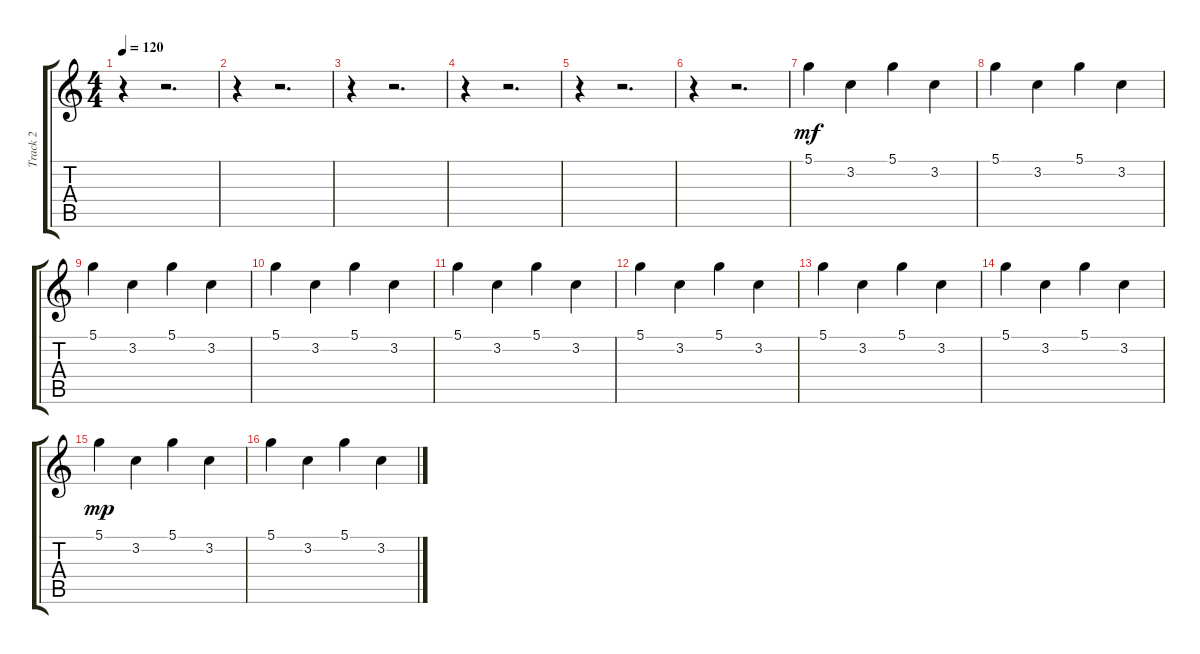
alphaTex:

\track ("Track 2" "Track 2") {instrument acousticguitarsteel}
\staff {score tabs}
\tuning (D4 A3 F3 C3 G2 C2) {hide}
\ts (4 4)
\tempo 120
\clef g2
\ks c
r.4{dy mf} r.2{d} |
r.4 r.2{d} |
r.4 r.2{d} |
r.4 r.2{d} |
r.4 r.2{d} |
r.4 r.2{d} |
5.1.4 3.2.4 5.1.4 3.2.4 |
5.1.4 3.2.4 5.1.4 3.2.4 |
5.1.4 3.2.4 5.1.4 3.2.4 |
5.1.4 3.2.4 5.1.4 3.2.4 |
5.1.4 3.2.4 5.1.4 3.2.4 |
5.1.4 3.2.4 5.1.4 3.2.4 |
5.1.4 3.2.4 5.1.4 3.2.4 |
5.1.4 3.2.4 5.1.4 3.2.4 |
5.1.4{dy mp} 3.2.4 5.1.4 3.2.4 |
5.1.4 3.2.4 5.1.4 3.2.4
